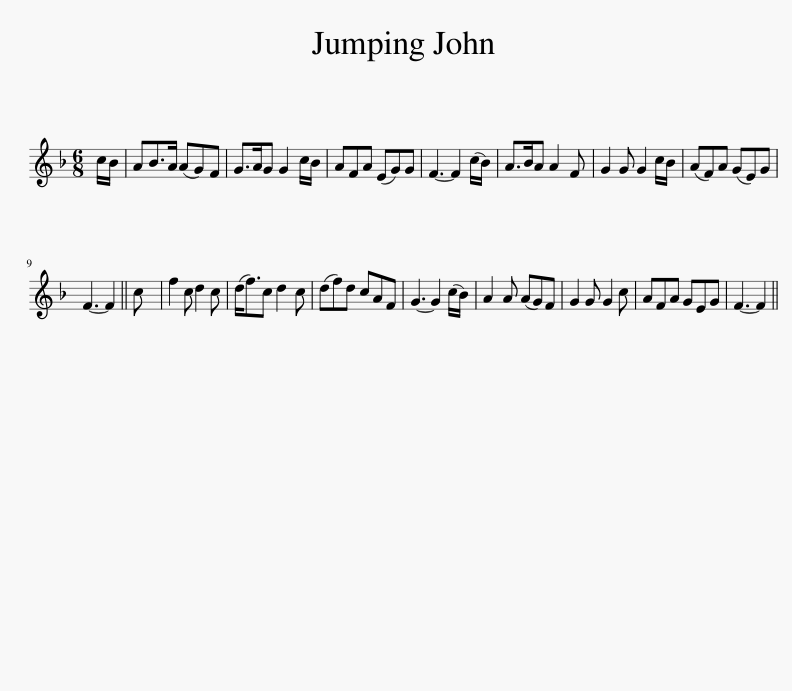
X:1
L:1/8
M:6/8
I:linebreak $
K:F
V:1 treble
V:1
 c/B/ | AB>A (AG)F | G>AG G2 c/B/ | AFA (EG)G | F3- F2 (c/B/) | %5
 A>BA A2 F | G2 G G2 c/B/ | (AF)A (GE)G |$ F3- F2 || c | %10
 f2 c d2 c | (d<f)c d2 c | (df)d cAF | G3- G2 (c/B/) | A2 A (AG)F | %15
 G2 G G2 c | AFA GEG | F3- F2 || %18
